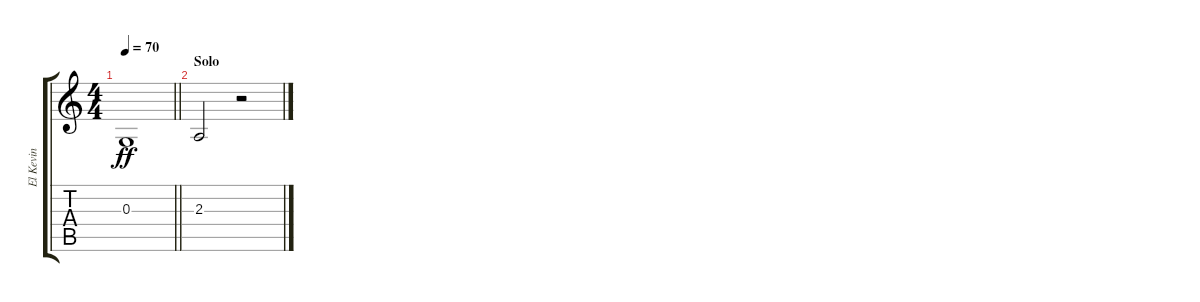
\track ("El Kevin" "El Kevin") {instrument tenorsax}
\staff {score tabs}
\tuning (E4 B3 G3 D3 A2 E2) {hide}
\ts (4 4)
\tempo 70
\clef g2
\barLineRight lightlight
\ks c
0.3.1{dy ff} |
\section ("" "Solo")
2.3.2 r.2
